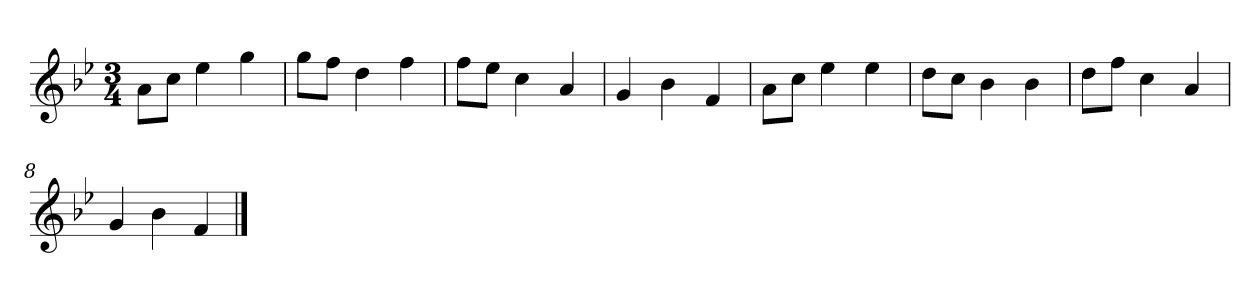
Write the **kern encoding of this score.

**kern
*part1
*staff1
*clefG2
*k[b-e-]
*B-:
*M3/4
=
8a\L
8cc\J
4ee-
4gg
=2
8gg\L
8ff\J
4dd
4ff
=3
8ff\L
8ee-\J
4cc
4a
=4
4g
4b-
4f
=5y
8a\L
8cc\J
4ee-
4ee-
=6
8dd\L
8cc\J
4b-
4b-
=7
8dd\L
8ff\J
4cc
4a
=8
4g
4b-
4f
==
*-
